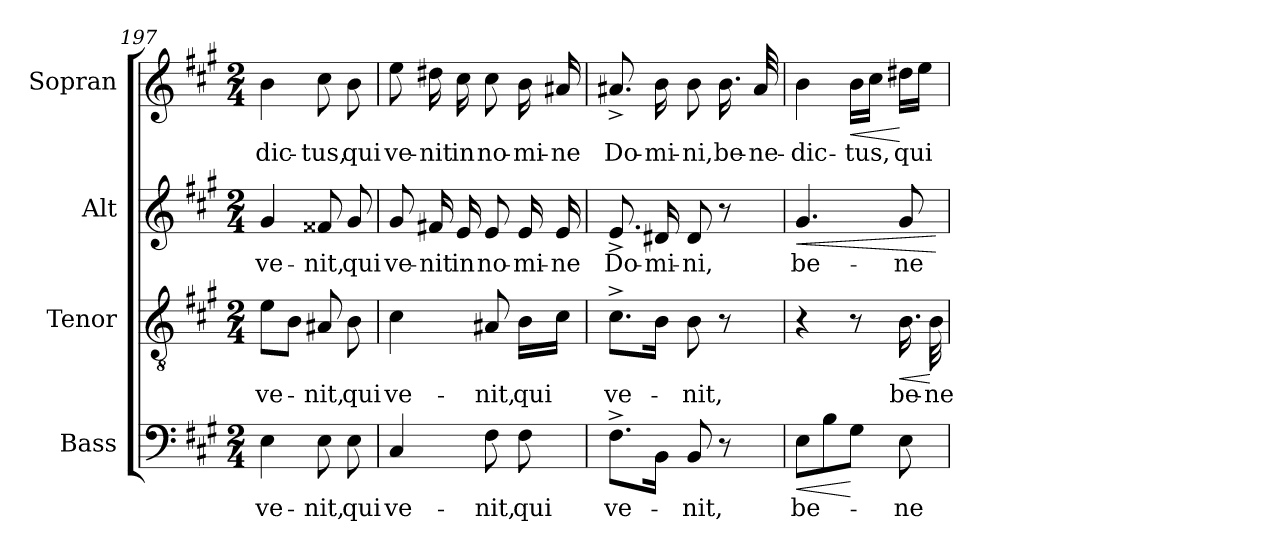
**kern	**text	**dynam	**kern	**text	**dynam	**kern	**text	**dynam	**kern	**text	**dynam
*part4	*part4	*part4	*part3	*part3	*part3	*part2	*part2	*part2	*part1	*part1	*part1
*staff4	*staff4	*staff4	*staff3	*staff3	*staff3	*staff2	*staff2	*staff2	*staff1	*staff1	*staff1
*I"Bass	*	*	*I"Tenor	*	*	*I"Alt	*	*	*I"Sopran	*	*
*I'B.	*	*	*I'T.	*	*	*I'A.	*	*	*I'S.	*	*
!!LO:LB:g=z
*clefF4	*	*	*clefGv2	*	*	*clefG2	*	*	*clefG2	*	*
*k[f#c#g#]	*	*	*k[f#c#g#]	*	*	*k[f#c#g#]	*	*	*k[f#c#g#]	*	*
*A:	*	*	*A:	*	*	*A:	*	*	*A:	*	*
*M2/4	*	*	*M2/4	*	*	*M2/4	*	*	*M2/4	*	*
=197	=197	=197	=197	=197	=197	=197	=197	=197	=197	=197	=197
!	!LO:LY:b	!	!	!LO:LY:b	!	!	!LO:LY:b	!	!	!LO:LY:b	!
4E\	ve-	.	8e\L	ve-	.	4g#/	ve-	.	4b\	-dic-	.
.	.	.	8B\J	.	.	.	.	.	.	.	.
!	!LO:LY:b	!	!	!LO:LY:b	!	!	!LO:LY:b	!	!	!LO:LY:b	!
8E\	-nit,	.	8A#X/	-nit,	.	8f##X/	-nit,	.	8cc#\	-tus,	.
!	!LO:LY:b	!	!	!LO:LY:b	!	!	!LO:LY:b	!	!	!LO:LY:b	!
8E\	qui	.	8B\	qui	.	8g#/	qui	.	8b\	qui	.
=198	=198	=198	=198	=198	=198	=198	=198	=198	=198	=198	=198
!	!LO:LY:b	!	!	!LO:LY:b	!	!	!LO:LY:b	!	!	!LO:LY:b	!
4C#/	ve-	.	4c#\	ve-	.	8g#/	ve-	.	8ee\	ve-	.
!	!	!	!	!	!	!	!LO:LY:b	!	!	!LO:LY:b	!
.	.	.	.	.	.	16f#X/	-nit	.	16dd#X\	-nit	.
!	!	!	!	!	!	!	!LO:LY:b	!	!	!LO:LY:b	!
.	.	.	.	.	.	16e/	in	.	16cc#\	in	.
!	!LO:LY:b	!	!	!LO:LY:b	!	!	!LO:LY:b	!	!	!LO:LY:b	!
8F#\	-nit,	.	8A#X/	-nit,	.	8e/	no-	.	8cc#\	no-	.
!	!LO:LY:b	!	!	!LO:LY:b	!	!	!LO:LY:b	!	!	!LO:LY:b	!
8F#\	qui	.	16B\LL	qui	.	16e/	-mi-	.	16b\	-mi-	.
!	!	!	!	!	!	!	!LO:LY:b	!	!	!LO:LY:b	!
.	.	.	16c#\JJ	.	.	16e/	-ne	.	16a#X/	-ne	.
=199	=199	=199	=199	=199	=199	=199	=199	=199	=199	=199	=199
!	!LO:LY:b	!	!	!LO:LY:b	!	!	!LO:LY:b	!	!	!LO:LY:b	!
8.F#^>\L	ve-	.	8.c#^>\L	ve-	.	8.e^>/	Do-	.	8.a#X^>/	Do-	.
!	!	!	!	!	!	!	!LO:LY:b	!	!	!LO:LY:b	!
16BB\Jk	.	.	16B\Jk	.	.	16d#X/	-mi-	.	16b\	-mi-	.
!	!LO:LY:b	!	!	!LO:LY:b	!	!	!LO:LY:b	!	!	!LO:LY:b	!
8BB/	-nit,	.	8B\	-nit,	.	8d#/	-ni,	.	8b\	-ni,	.
!	!	!	!	!	!	!	!	!	!	!LO:LY:b	!
8r	.	.	8r	.	.	8r	.	.	16.b\	be-	.
!	!	!	!	!	!	!	!	!	!	!LO:LY:b	!
.	.	.	.	.	.	.	.	.	32a#/	-ne-	.
=200	=200	=200	=200	=200	=200	=200	=200	=200	=200	=200	=200
!	!LO:LY:b	!LO:HP:b	!	!	!	!	!LO:LY:b	!LO:HP:b	!	!LO:LY:b	!
8E\L	be-	<	4r	.	.	4.g#/	be-	<	4b\	-dic-	.
8B\	.	.	.	.	.	.	.	.	.	.	.
!	!	!	!	!	!	!	!	!	!	!LO:LY:b	!LO:HP:b
8G#\J	.	[	8r	.	.	.	.	.	16b\LL	-tus,	<
.	.	.	.	.	.	.	.	.	16cc#\JJ	.	.
!	!LO:LY:b	!	!	!LO:LY:b	!LO:HP:b	!	!LO:LY:b	!	!	!LO:LY:b	!
8E\	-ne-	.	16.B\	be-	<	8g#/	-ne-	.	16dd#X\LL	qui	[
.	.	.	.	.	.	.	.	.	16ee\JJ	.	.
!	!	!	!	!LO:LY:b	!	!	!	!	!	!	!
.	.	.	32B\	-ne-	[	.	.	.	.	.	.
.	.	.	.	.	.	.	.	[	.	.	.
=	=	=	=	=	=	=	=	=	=	=	=
*-	*-	*-	*-	*-	*-	*-	*-	*-	*-	*-	*-
